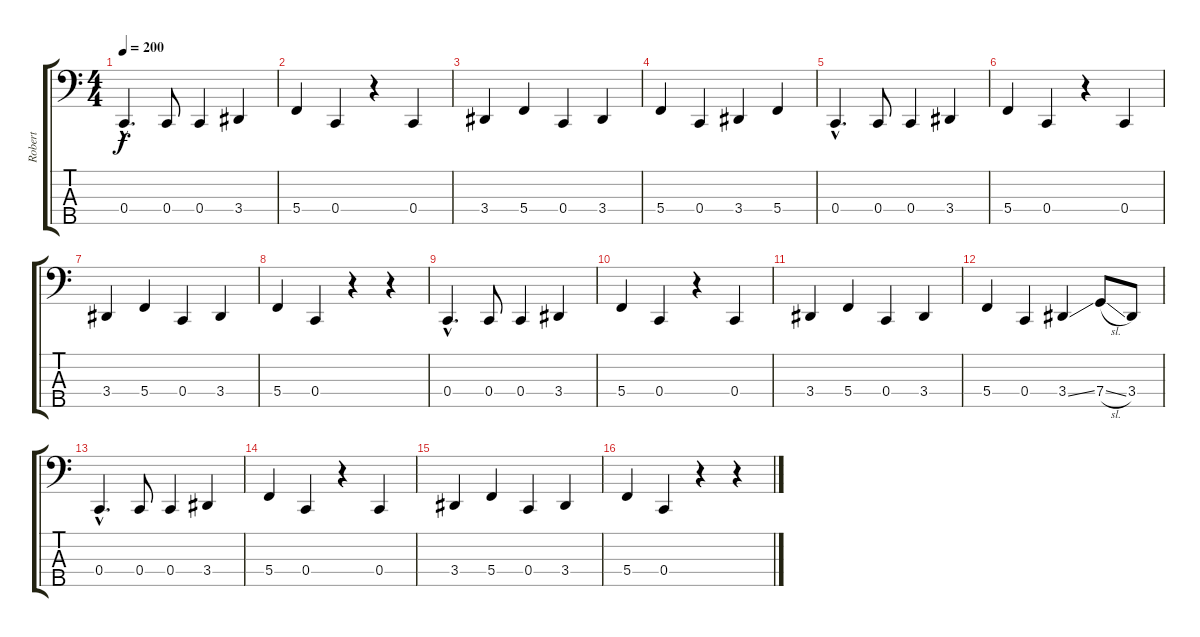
\track ("Robert" "Robert") {instrument electricbassfinger}
\staff {score tabs}
\tuning (F2 C2 G1 C1 G0) {hide}
\ts (4 4)
\tempo 200
\clef f4
\ks c
0.4{hac}.4{d dy f} 0.4.8 0.4.4 3.4.4 |
5.4.4 0.4.4 r.4 0.4.4 |
3.4.4 5.4.4 0.4.4 3.4.4 |
5.4.4 0.4.4 3.4.4 5.4.4 |
0.4{hac}.4{d} 0.4.8 0.4.4 3.4.4 |
5.4.4 0.4.4 r.4 0.4.4 |
3.4.4 5.4.4 0.4.4 3.4.4 |
5.4.4 0.4.4 r.4 r.4 |
0.4{hac}.4{d} 0.4.8 0.4.4 3.4.4 |
5.4.4 0.4.4 r.4 0.4.4 |
3.4.4 5.4.4 0.4.4 3.4.4 |
5.4.4 0.4.4 3.4{ss}.4 7.4{sl}.8 3.4.8 |
0.4{hac}.4{d} 0.4.8 0.4.4 3.4.4 |
5.4.4 0.4.4 r.4 0.4.4 |
3.4.4 5.4.4 0.4.4 3.4.4 |
5.4.4 0.4.4 r.4 r.4
